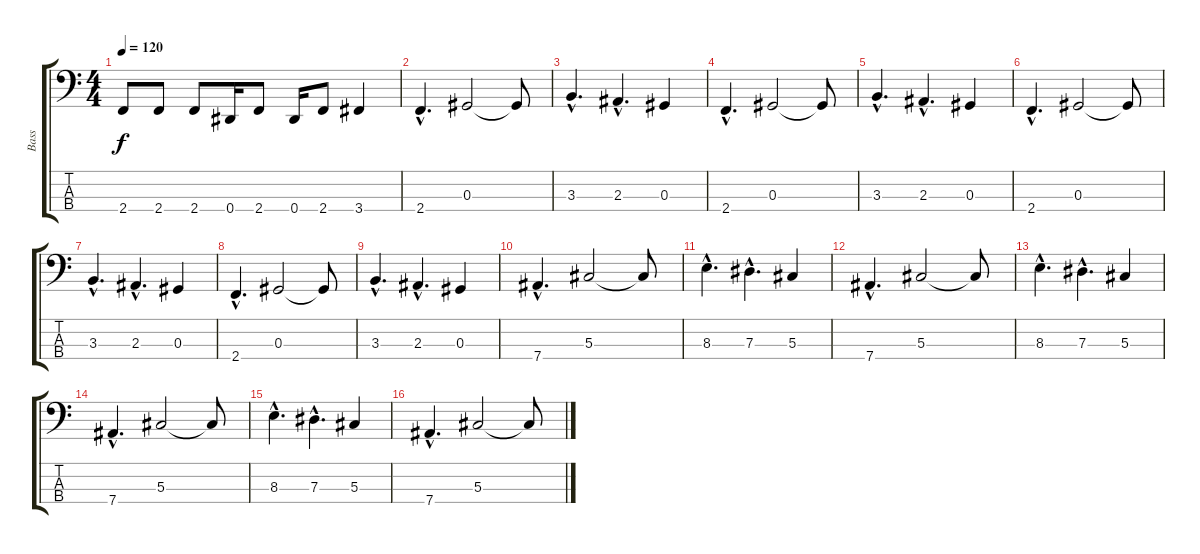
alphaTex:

\track ("Bass" "Bass") {instrument electricbassfinger}
\staff {score tabs}
\tuning (Gb2 Db2 Ab1 Eb1) {hide}
\ts (4 4)
\tempo 120
\clef f4
\ks c
2.4.8{dy f} 2.4.8 2.4.8 0.4.16 2.4.8 0.4.16 2.4.8 3.4.4 |
2.4{hac}.4{d} 0.3.2 0.3{t}.8 |
3.3{hac}.4{d} 2.3{hac}.4{d} 0.3.4 |
2.4{hac}.4{d} 0.3.2 0.3{t}.8 |
3.3{hac}.4{d} 2.3{hac}.4{d} 0.3.4 |
2.4{hac}.4{d} 0.3.2 0.3{t}.8 |
3.3{hac}.4{d} 2.3{hac}.4{d} 0.3.4 |
2.4{hac}.4{d} 0.3.2 0.3{t}.8 |
3.3{hac}.4{d} 2.3{hac}.4{d} 0.3.4 |
7.4{hac}.4{d} 5.3.2 5.3{t}.8 |
8.3{hac}.4{d} 7.3{hac}.4{d} 5.3.4 |
7.4{hac}.4{d} 5.3.2 5.3{t}.8 |
8.3{hac}.4{d} 7.3{hac}.4{d} 5.3.4 |
7.4{hac}.4{d} 5.3.2 5.3{t}.8 |
8.3{hac}.4{d} 7.3{hac}.4{d} 5.3.4 |
7.4{hac}.4{d} 5.3.2 5.3{t}.8
